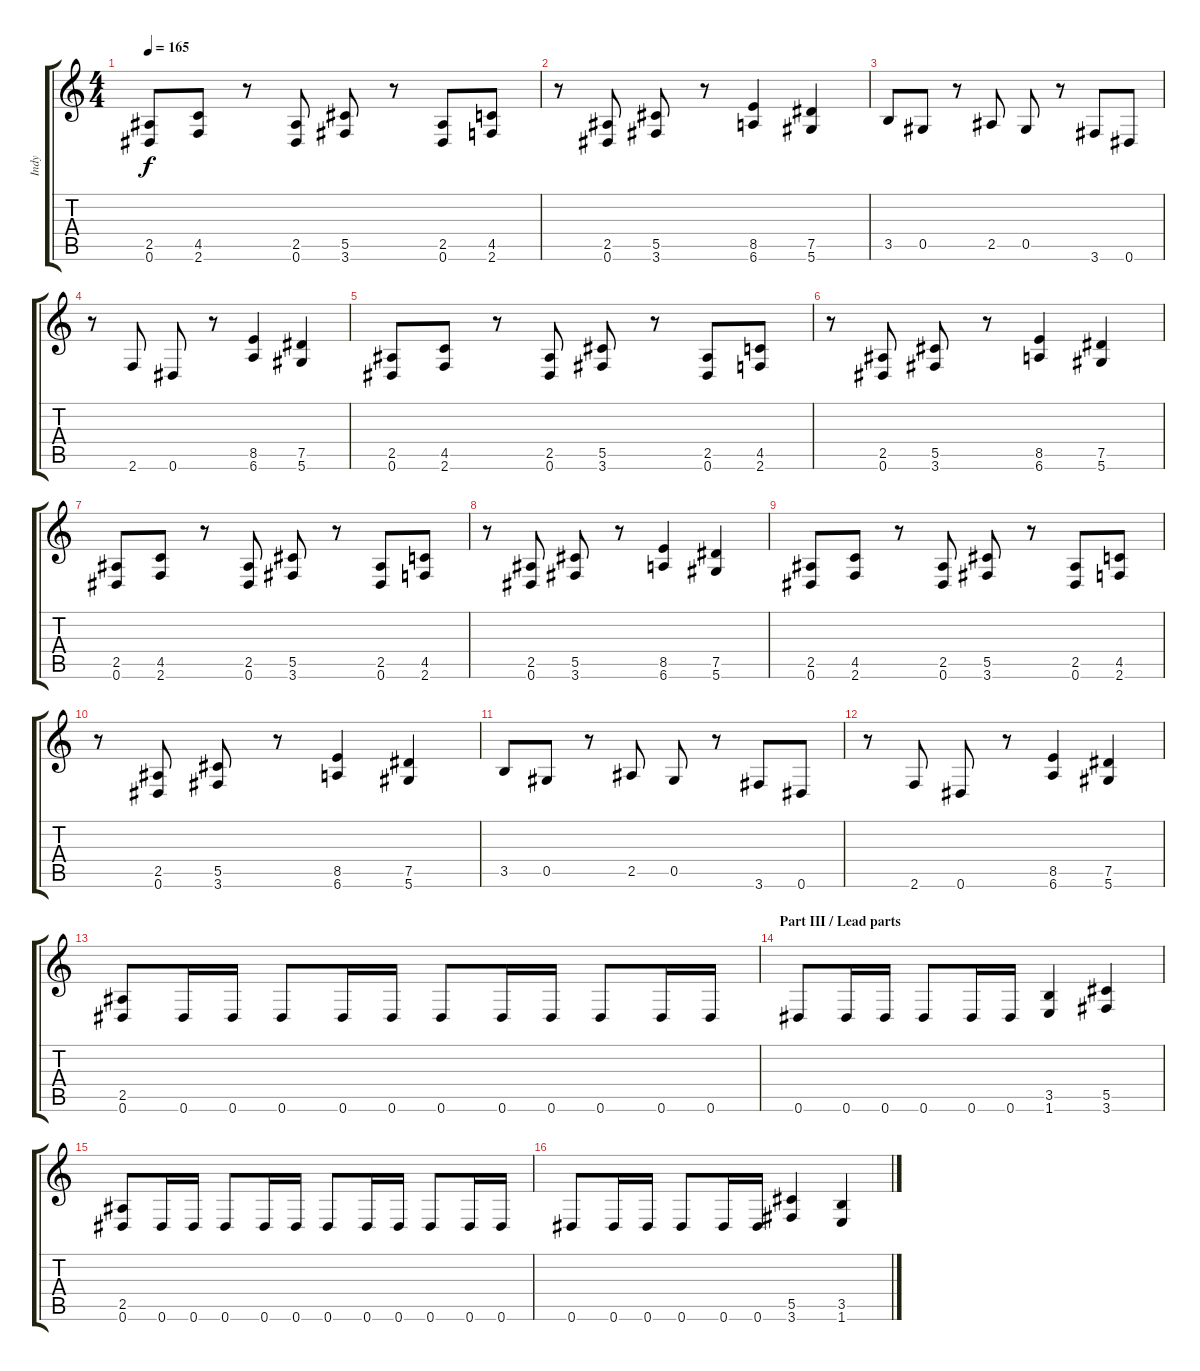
\track ("Indy" "Indy") {instrument overdrivenguitar}
\staff {score tabs}
\tuning (Eb4 Bb3 Gb3 Db3 Ab2 Eb2) {hide}
\ts (4 4)
\tempo 165
\clef g2
\ks c
(2.5 0.6).8{dy f} (4.5 2.6).8 r.8 (2.5 0.6).8 (5.5 3.6).8 r.8 (2.5 0.6).8 (4.5 2.6).8 |
r.8 (2.5 0.6).8 (5.5 3.6).8 r.8 (8.5 6.6).4 (7.5 5.6).4 |
3.5.8 0.5.8 r.8 2.5.8 0.5.8 r.8 3.6.8 0.6.8 |
r.8 2.6.8 0.6.8 r.8 (8.5 6.6).4 (7.5 5.6).4 |
(2.5 0.6).8 (4.5 2.6).8 r.8 (2.5 0.6).8 (5.5 3.6).8 r.8 (2.5 0.6).8 (4.5 2.6).8 |
r.8 (2.5 0.6).8 (5.5 3.6).8 r.8 (8.5 6.6).4 (7.5 5.6).4 |
(2.5 0.6).8 (4.5 2.6).8 r.8 (2.5 0.6).8 (5.5 3.6).8 r.8 (2.5 0.6).8 (4.5 2.6).8 |
r.8 (2.5 0.6).8 (5.5 3.6).8 r.8 (8.5 6.6).4 (7.5 5.6).4 |
(2.5 0.6).8 (4.5 2.6).8 r.8 (2.5 0.6).8 (5.5 3.6).8 r.8 (2.5 0.6).8 (4.5 2.6).8 |
r.8 (2.5 0.6).8 (5.5 3.6).8 r.8 (8.5 6.6).4 (7.5 5.6).4 |
3.5.8 0.5.8 r.8 2.5.8 0.5.8 r.8 3.6.8 0.6.8 |
r.8 2.6.8 0.6.8 r.8 (8.5 6.6).4 (7.5 5.6).4 |
(2.5 0.6).8 0.6.16 0.6.16 0.6.8 0.6.16 0.6.16 0.6.8 0.6.16 0.6.16 0.6.8 0.6.16 0.6.16 |
\section ("" "Part III / Lead parts")
0.6.8 0.6.16 0.6.16 0.6.8 0.6.16 0.6.16 (3.5 1.6).4 (5.5 3.6).4 |
(2.5 0.6).8 0.6.16 0.6.16 0.6.8 0.6.16 0.6.16 0.6.8 0.6.16 0.6.16 0.6.8 0.6.16 0.6.16 |
0.6.8 0.6.16 0.6.16 0.6.8 0.6.16 0.6.16 (5.5 3.6).4 (3.5 1.6).4
